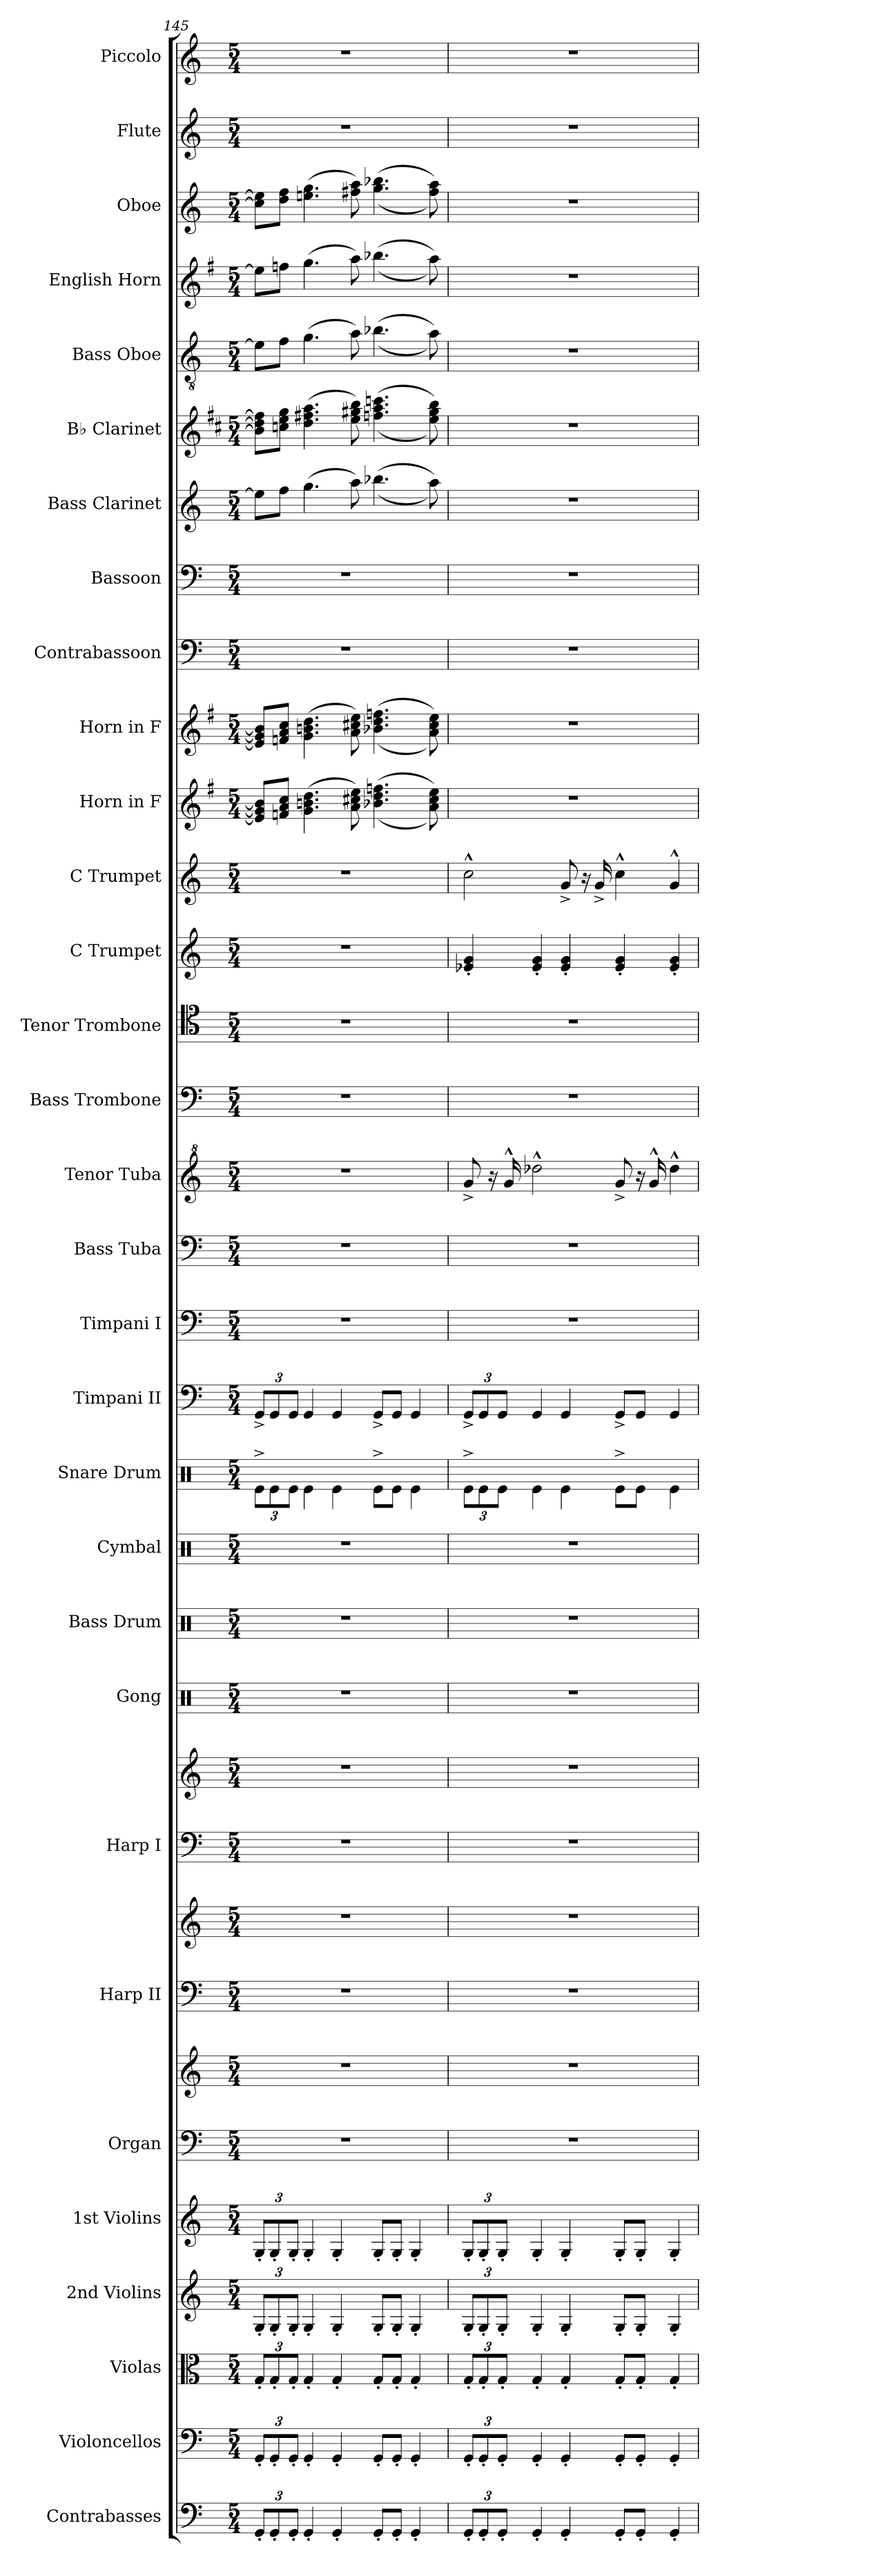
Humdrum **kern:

**kern	**kern	**kern	**kern	**kern	**kern	**kern	**kern	**kern	**kern	**kern	**kern	**kern	**kern	**kern	**kern	**kern	**kern	**kern	**kern	**kern	**kern	**kern	**kern	**kern	**kern	**kern	**kern	**kern	**kern	**kern	**kern	**kern	**kern
*part31	*part30	*part29	*part28	*part27	*part26	*part26	*part25	*part25	*part24	*part24	*part23	*part22	*part21	*part20	*part19	*part18	*part17	*part16	*part15	*part14	*part13	*part12	*part11	*part10	*part9	*part8	*part7	*part6	*part5	*part4	*part3	*part2	*part1
*staff34	*staff33	*staff32	*staff31	*staff30	*staff29	*staff28	*staff27	*staff26	*staff25	*staff24	*staff23	*staff22	*staff21	*staff20	*staff19	*staff18	*staff17	*staff16	*staff15	*staff14	*staff13	*staff12	*staff11	*staff10	*staff9	*staff8	*staff7	*staff6	*staff5	*staff4	*staff3	*staff2	*staff1
*I"Contrabasses	*I"Violoncellos	*I"Violas	*I"2nd Violins	*I"1st Violins	*I"Organ	*	*I"Harp II	*	*I"Harp I	*	*I"Gong	*I"Bass Drum	*I"Cymbal	*I"Snare Drum	*I"Timpani II	*I"Timpani I	*I"Bass Tuba	*I"Tenor Tuba	*I"Bass Trombone	*I"Tenor Trombone	*I"C Trumpet	*I"C Trumpet	*I"Horn in F	*I"Horn in F	*I"Contrabassoon	*I"Bassoon	*I"Bass Clarinet	*I"B♭ Clarinet	*I"Bass Oboe	*I"English Horn	*I"Oboe	*I"Flute	*I"Piccolo
*I'Cbs.	*I'Vcs.	*I'Vlas.	*I'Vlns.	*I'Vlns.	*I'Org.	*	*I'Hrp.	*	*I'Hrp.	*	*	*I'B. Dr.	*I'Cym.	*I'Sn. Dr.	*I'Timp.	*I'Timp.	*I'Tba.	*	*I'B. Tbn.	*I'T. Tbn.	*I'C Tpt.	*I'C Tpt.	*	*	*I'Cbsn.	*I'Bsn.	*I'B. Cl.	*I'B♭ Cl.	*	*I'E. Hn.	*I'Ob.	*I'Fl.	*I'Picc.
*clefF4	*clefF4	*clefC3	*clefG2	*clefG2	*clefF4	*clefG2	*clefF4	*clefG2	*clefF4	*clefG2	*clefX	*clefX	*clefX	*clefX	*clefF4	*clefF4	*clefF4	*clefG^2	*clefF4	*clefC4	*clefG2	*clefG2	*clefG2	*clefG2	*clefF4	*clefF4	*clefG2	*clefG2	*clefGv2	*clefG2	*clefG2	*clefG2	*clefG2
*ITrd7c12	*	*	*	*	*	*	*	*	*	*	*	*	*	*	*	*	*	*ITrd15c26	*	*	*	*	*ITrd4c7	*ITrd4c7	*ITrd7c12	*	*ITrd8c14	*ITrd1c2	*	*ITrd4c7	*	*	*ITrd-7c-12
*k[]	*k[]	*k[]	*k[]	*k[]	*k[]	*k[]	*k[]	*k[]	*k[]	*k[]	*k[]	*k[]	*k[]	*k[]	*k[]	*k[]	*k[]	*k[]	*k[]	*k[]	*k[]	*k[]	*k[]	*k[]	*k[]	*k[]	*k[]	*k[]	*k[]	*k[]	*k[]	*k[]	*k[]
*M5/4	*M5/4	*M5/4	*M5/4	*M5/4	*M5/4	*M5/4	*M5/4	*M5/4	*M5/4	*M5/4	*M5/4	*M5/4	*M5/4	*M5/4	*M5/4	*M5/4	*M5/4	*M5/4	*M5/4	*M5/4	*M5/4	*M5/4	*M5/4	*M5/4	*M5/4	*M5/4	*M5/4	*M5/4	*M5/4	*M5/4	*M5/4	*M5/4	*M5/4
*Xbrackettup	*Xbrackettup	*Xbrackettup	*Xbrackettup	*Xbrackettup	*	*	*	*	*	*	*	*	*	*Xbrackettup	*Xbrackettup	*	*	*	*	*	*	*	*	*	*	*	*	*	*	*	*	*	*
=145	=145	=145	=145	=145	=145	=145	=145	=145	=145	=145	=145	=145	=145	=145	=145	=145	=145	=145	=145	=145	=145	=145	=145	=145	=145	=145	=145	=145	=145	=145	=145	=145	=145
12GGG'/L	12GG'/L	12G'/L	12G'/L	12G'/L	4%5r	4%5r	4%5r	4%5r	4%5r	4%5r	4%5r	4%5r	4%5r	12Re^\L	12GG^/L	4%5r	4%5r	4%5r	4%5r	4%5r	4%5r	4%5r	8A-/] 8c/] 8e-/]L	8A-/] 8c/] 8e-/]L	4%5r	4%5r	8e-\L]	8a-\] 8cc\] 8ee-\]L	8e-\L]	8a-\L]	8cc\] 8ee-\]L	4%5r	4%5r
12GGG'/	12GG'/	12G'/	12G'/	12G'/	.	.	.	.	.	.	.	.	.	12Re\	12GG/	.	.	.	.	.	.	.	.	.	.	.	.	.	.	.	.	.	.
.	.	.	.	.	.	.	.	.	.	.	.	.	.	.	.	.	.	.	.	.	.	.	8B-X/ 8d/ 8f/J	8B-X/ 8d/ 8f/J	.	.	8f\J	8b-X\ 8dd\ 8ff\J	8f\J	8b-X\J	8dd\ 8ff\J	.	.
12GGG'/J	12GG'/J	12G'/J	12G'/J	12G'/J	.	.	.	.	.	.	.	.	.	12Re\J	12GG/J	.	.	.	.	.	.	.	.	.	.	.	.	.	.	.	.	.	.
4GGG'/	4GG'/	4G'/	4G'/	4G'/	.	.	.	.	.	.	.	.	.	4Re\	4GG/	.	.	.	.	.	.	.	(4.c\ 4.en\ 4.g\	(4.c\ 4.en\ 4.g\	.	.	(4.g\	(4.cc\ 4.een\ 4.gg\	(4.g\	(4.cc\	(4.een\ 4.gg\	.	.
4GGG'/	4GG'/	4G'/	4G'/	4G'/	.	.	.	.	.	.	.	.	.	4Re\	4GG/	.	.	.	.	.	.	.	.	.	.	.	.	.	.	.	.	.	.
.	.	.	.	.	.	.	.	.	.	.	.	.	.	.	.	.	.	.	.	.	.	.	8d\ 8f#X\ 8a\)	8d\ 8f#X\ 8a\)	.	.	8a\)	8dd\ 8ff#X\ 8aa\)	8a\)	8dd\)	8ff#X\ 8aa\)	.	.
8GGG'/L	8GG'/L	8G'/L	8G'/L	8G'/L	.	.	.	.	.	.	.	.	.	8Re^\L	8GG^/L	.	.	.	.	.	.	.	((4.e-X\ 4.g\ 4.b-X\	((4.e-X\ 4.g\ 4.b-X\	.	.	((4.b-X\	((4.ee-X\ 4.gg\ 4.bb-X\	((4.b-X\	((4.ee-X\	((4.gg\ 4.bb-X\	.	.
8GGG'/J	8GG'/J	8G'/J	8G'/J	8G'/J	.	.	.	.	.	.	.	.	.	8Re\J	8GG/J	.	.	.	.	.	.	.	.	.	.	.	.	.	.	.	.	.	.
4GGG'/	4GG'/	4G'/	4G'/	4G'/	.	.	.	.	.	.	.	.	.	4Re\	4GG/	.	.	.	.	.	.	.	.	.	.	.	.	.	.	.	.	.	.
.	.	.	.	.	.	.	.	.	.	.	.	.	.	.	.	.	.	.	.	.	.	.	8d\ 8f#\ 8a\))	8d\ 8f#\ 8a\))	.	.	8a\))	8dd\ 8ff#\ 8aa\))	8a\))	8dd\))	8ff#\ 8aa\))	.	.
=146	=146	=146	=146	=146	=146	=146	=146	=146	=146	=146	=146	=146	=146	=146	=146	=146	=146	=146	=146	=146	=146	=146	=146	=146	=146	=146	=146	=146	=146	=146	=146	=146	=146
12GGG'/L	12GG'/L	12G'/L	12G'/L	12G'/L	4%5r	4%5r	4%5r	4%5r	4%5r	4%5r	4%5r	4%5r	4%5r	12Re^\L	12GG^/L	4%5r	4%5r	8G^/	4%5r	4%5r	4e-X/' 4g/'	2cc^^\	4%5r	4%5r	4%5rF	4%5r	4%5r	4%5r	4%5r	4%5r	4%5r	4%5r	4%5r
12GGG'/	12GG'/	12G'/	12G'/	12G'/	.	.	.	.	.	.	.	.	.	12Re\	12GG/	.	.	.	.	.	.	.	.	.	.	.	.	.	.	.	.	.	.
.	.	.	.	.	.	.	.	.	.	.	.	.	.	.	.	.	.	16r	.	.	.	.	.	.	.	.	.	.	.	.	.	.	.
12GGG'/J	12GG'/J	12G'/J	12G'/J	12G'/J	.	.	.	.	.	.	.	.	.	12Re\J	12GG/J	.	.	.	.	.	.	.	.	.	.	.	.	.	.	.	.	.	.
.	.	.	.	.	.	.	.	.	.	.	.	.	.	.	.	.	.	16G^^/	.	.	.	.	.	.	.	.	.	.	.	.	.	.	.
4GGG'/	4GG'/	4G'/	4G'/	4G'/	.	.	.	.	.	.	.	.	.	4Re\	4GG/	.	.	2d-X^^\	.	.	4e-/' 4g/'	.	.	.	.	.	.	.	.	.	.	.	.
4GGG'/	4GG'/	4G'/	4G'/	4G'/	.	.	.	.	.	.	.	.	.	4Re\	4GG/	.	.	.	.	.	4e-/' 4g/'	8g^/	.	.	.	.	.	.	.	.	.	.	.
.	.	.	.	.	.	.	.	.	.	.	.	.	.	.	.	.	.	.	.	.	.	16r	.	.	.	.	.	.	.	.	.	.	.
.	.	.	.	.	.	.	.	.	.	.	.	.	.	.	.	.	.	.	.	.	.	16g^/	.	.	.	.	.	.	.	.	.	.	.
8GGG'/L	8GG'/L	8G'/L	8G'/L	8G'/L	.	.	.	.	.	.	.	.	.	8Re^\L	8GG^/L	.	.	8G^/	.	.	4e-/' 4g/'	4cc^^\	.	.	.	.	.	.	.	.	.	.	.
8GGG'/J	8GG'/J	8G'/J	8G'/J	8G'/J	.	.	.	.	.	.	.	.	.	8Re\J	8GG/J	.	.	16r	.	.	.	.	.	.	.	.	.	.	.	.	.	.	.
.	.	.	.	.	.	.	.	.	.	.	.	.	.	.	.	.	.	16G^^/	.	.	.	.	.	.	.	.	.	.	.	.	.	.	.
4GGG'/	4GG'/	4G'/	4G'/	4G'/	.	.	.	.	.	.	.	.	.	4Re\	4GG/	.	.	4d-^^\	.	.	4e-/' 4g/'	4g^^/	.	.	.	.	.	.	.	.	.	.	.
=	=	=	=	=	=	=	=	=	=	=	=	=	=	=	=	=	=	=	=	=	=	=	=	=	=	=	=	=	=	=	=	=	=
*-	*-	*-	*-	*-	*-	*-	*-	*-	*-	*-	*-	*-	*-	*-	*-	*-	*-	*-	*-	*-	*-	*-	*-	*-	*-	*-	*-	*-	*-	*-	*-	*-	*-
